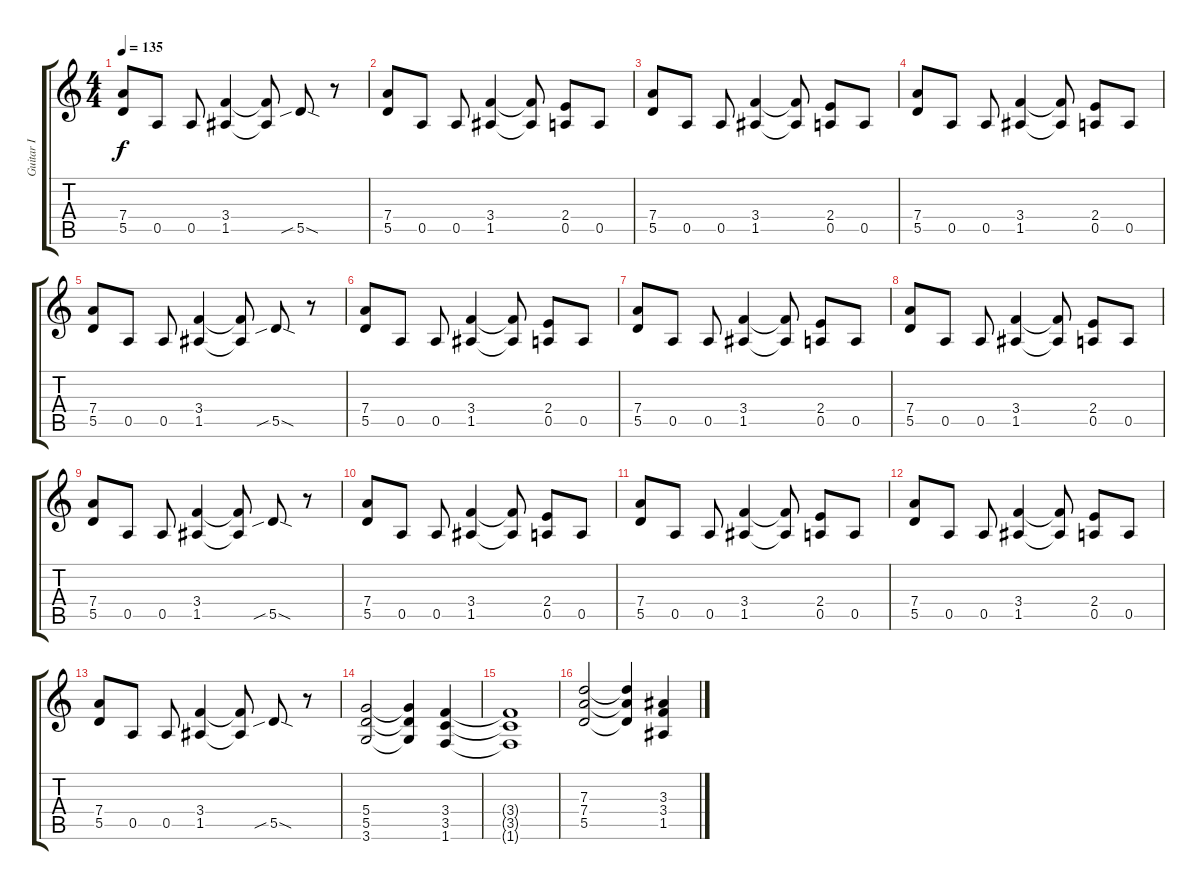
\track ("Guitar I" "Guitar I") {instrument distortionguitar}
\staff {score tabs}
\tuning (E4 B3 G3 D3 A2 E2) {hide}
\ts (4 4)
\tempo 135
\clef g2
\ks c
(7.4 5.5).8{dy f} 0.5.8 0.5.8 (3.4 1.5).4 (3.4{t} 1.5{t}).8 5.5{sib sod}.8 r.8 |
(7.4 5.5).8 0.5.8 0.5.8 (3.4 1.5).4 (3.4{t} 1.5{t}).8 (2.4 0.5).8 0.5.8 |
(7.4 5.5).8 0.5.8 0.5.8 (3.4 1.5).4 (3.4{t} 1.5{t}).8 (2.4 0.5).8 0.5.8 |
(7.4 5.5).8 0.5.8 0.5.8 (3.4 1.5).4 (3.4{t} 1.5{t}).8 (2.4 0.5).8 0.5.8 |
(7.4 5.5).8 0.5.8 0.5.8 (3.4 1.5).4 (3.4{t} 1.5{t}).8 5.5{sib sod}.8 r.8 |
(7.4 5.5).8 0.5.8 0.5.8 (3.4 1.5).4 (3.4{t} 1.5{t}).8 (2.4 0.5).8 0.5.8 |
(7.4 5.5).8 0.5.8 0.5.8 (3.4 1.5).4 (3.4{t} 1.5{t}).8 (2.4 0.5).8 0.5.8 |
(7.4 5.5).8 0.5.8 0.5.8 (3.4 1.5).4 (3.4{t} 1.5{t}).8 (2.4 0.5).8 0.5.8 |
(7.4 5.5).8 0.5.8 0.5.8 (3.4 1.5).4 (3.4{t} 1.5{t}).8 5.5{sib sod}.8 r.8 |
(7.4 5.5).8 0.5.8 0.5.8 (3.4 1.5).4 (3.4{t} 1.5{t}).8 (2.4 0.5).8 0.5.8 |
(7.4 5.5).8 0.5.8 0.5.8 (3.4 1.5).4 (3.4{t} 1.5{t}).8 (2.4 0.5).8 0.5.8 |
(7.4 5.5).8 0.5.8 0.5.8 (3.4 1.5).4 (3.4{t} 1.5{t}).8 (2.4 0.5).8 0.5.8 |
(7.4 5.5).8 0.5.8 0.5.8 (3.4 1.5).4 (3.4{t} 1.5{t}).8 5.5{sib sod}.8 r.8 |
(5.4 5.5 3.6).2 (5.4{t} 5.5{t} 3.6{t}).4 (3.4 3.5 1.6).4 |
(3.4{t} 3.5{t} 1.6{t}).1 |
(7.3 7.4 5.5).2 (7.3{t} 7.4{t} 5.5{t}).4 (3.3 3.4 1.5).4
